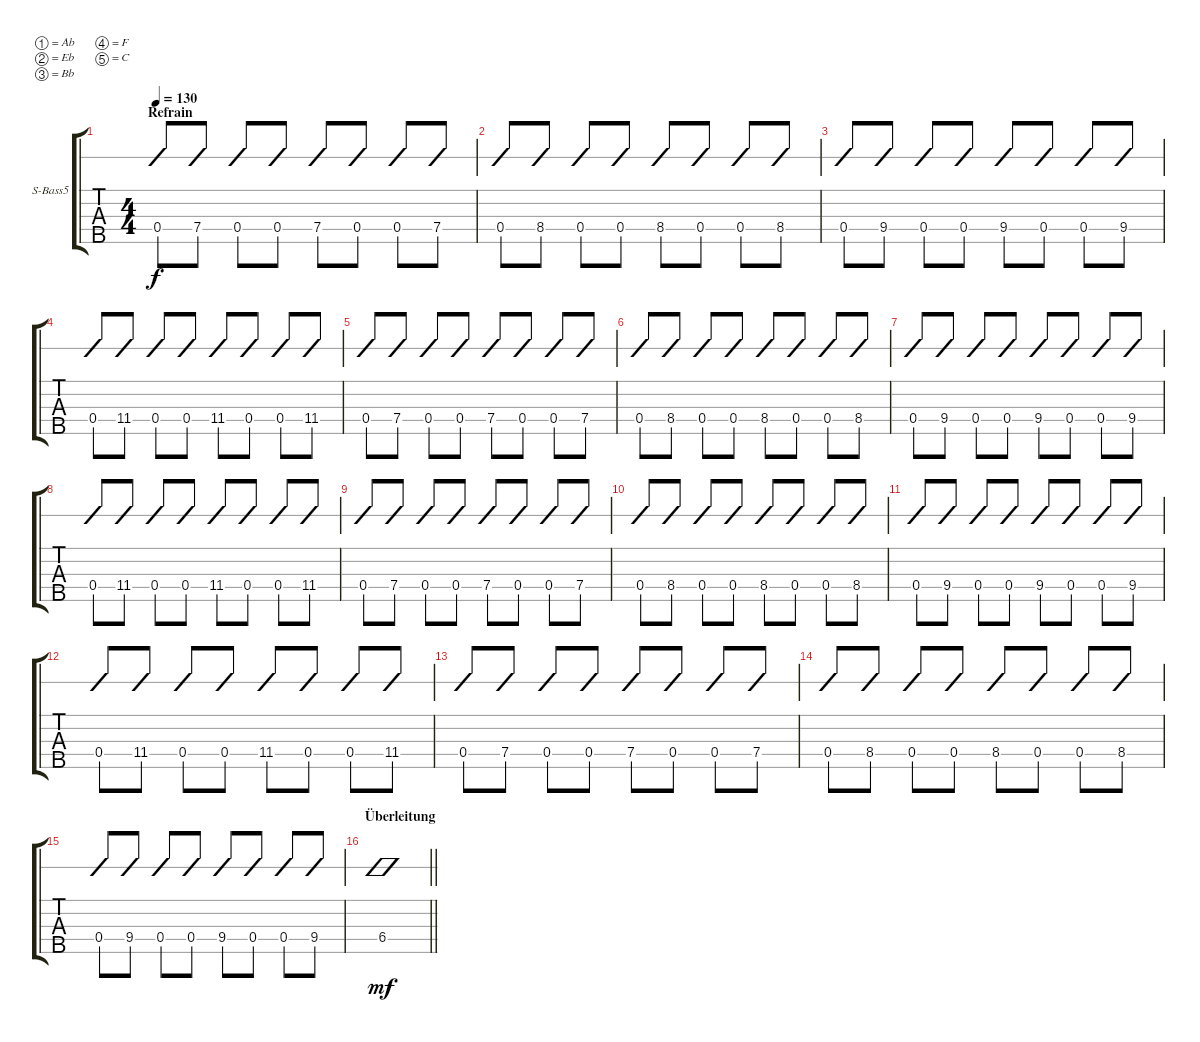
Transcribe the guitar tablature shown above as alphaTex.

\bracketExtendMode groupsimilarinstruments
\firstSystemTrackNameOrientation horizontal
\otherSystemsTrackNameOrientation horizontal
\track ("Bass" "S-Bass5") {instrument synthbass2}
\staff {tabs slash}
\tuning (Ab2 Eb2 Bb1 F1 C1)
\ts (4 4)
\section ("" "Refrain")
\tempo 130
\clef f4
\ks aminor
0.4.8{dy f} 7.4.8 0.4.8 0.4.8 7.4.8 0.4.8 0.4.8 7.4.8 |
0.4.8 8.4.8 0.4.8 0.4.8 8.4.8 0.4.8 0.4.8 8.4.8 |
0.4.8 9.4.8 0.4.8 0.4.8 9.4.8 0.4.8 0.4.8 9.4.8 |
0.4.8 11.4.8 0.4.8 0.4.8 11.4.8 0.4.8 0.4.8 11.4.8 |
0.4.8 7.4.8 0.4.8 0.4.8 7.4.8 0.4.8 0.4.8 7.4.8 |
0.4.8 8.4.8 0.4.8 0.4.8 8.4.8 0.4.8 0.4.8 8.4.8 |
0.4.8 9.4.8 0.4.8 0.4.8 9.4.8 0.4.8 0.4.8 9.4.8 |
0.4.8 11.4.8 0.4.8 0.4.8 11.4.8 0.4.8 0.4.8 11.4.8 |
0.4.8 7.4.8 0.4.8 0.4.8 7.4.8 0.4.8 0.4.8 7.4.8 |
0.4.8 8.4.8 0.4.8 0.4.8 8.4.8 0.4.8 0.4.8 8.4.8 |
0.4.8 9.4.8 0.4.8 0.4.8 9.4.8 0.4.8 0.4.8 9.4.8 |
0.4.8 11.4.8 0.4.8 0.4.8 11.4.8 0.4.8 0.4.8 11.4.8 |
0.4.8 7.4.8 0.4.8 0.4.8 7.4.8 0.4.8 0.4.8 7.4.8 |
0.4.8 8.4.8 0.4.8 0.4.8 8.4.8 0.4.8 0.4.8 8.4.8 |
0.4.8 9.4.8 0.4.8 0.4.8 9.4.8 0.4.8 0.4.8 9.4.8 |
\section ("" "Überleitung")
\barLineRight lightlight
6.4.1{dy mf}
